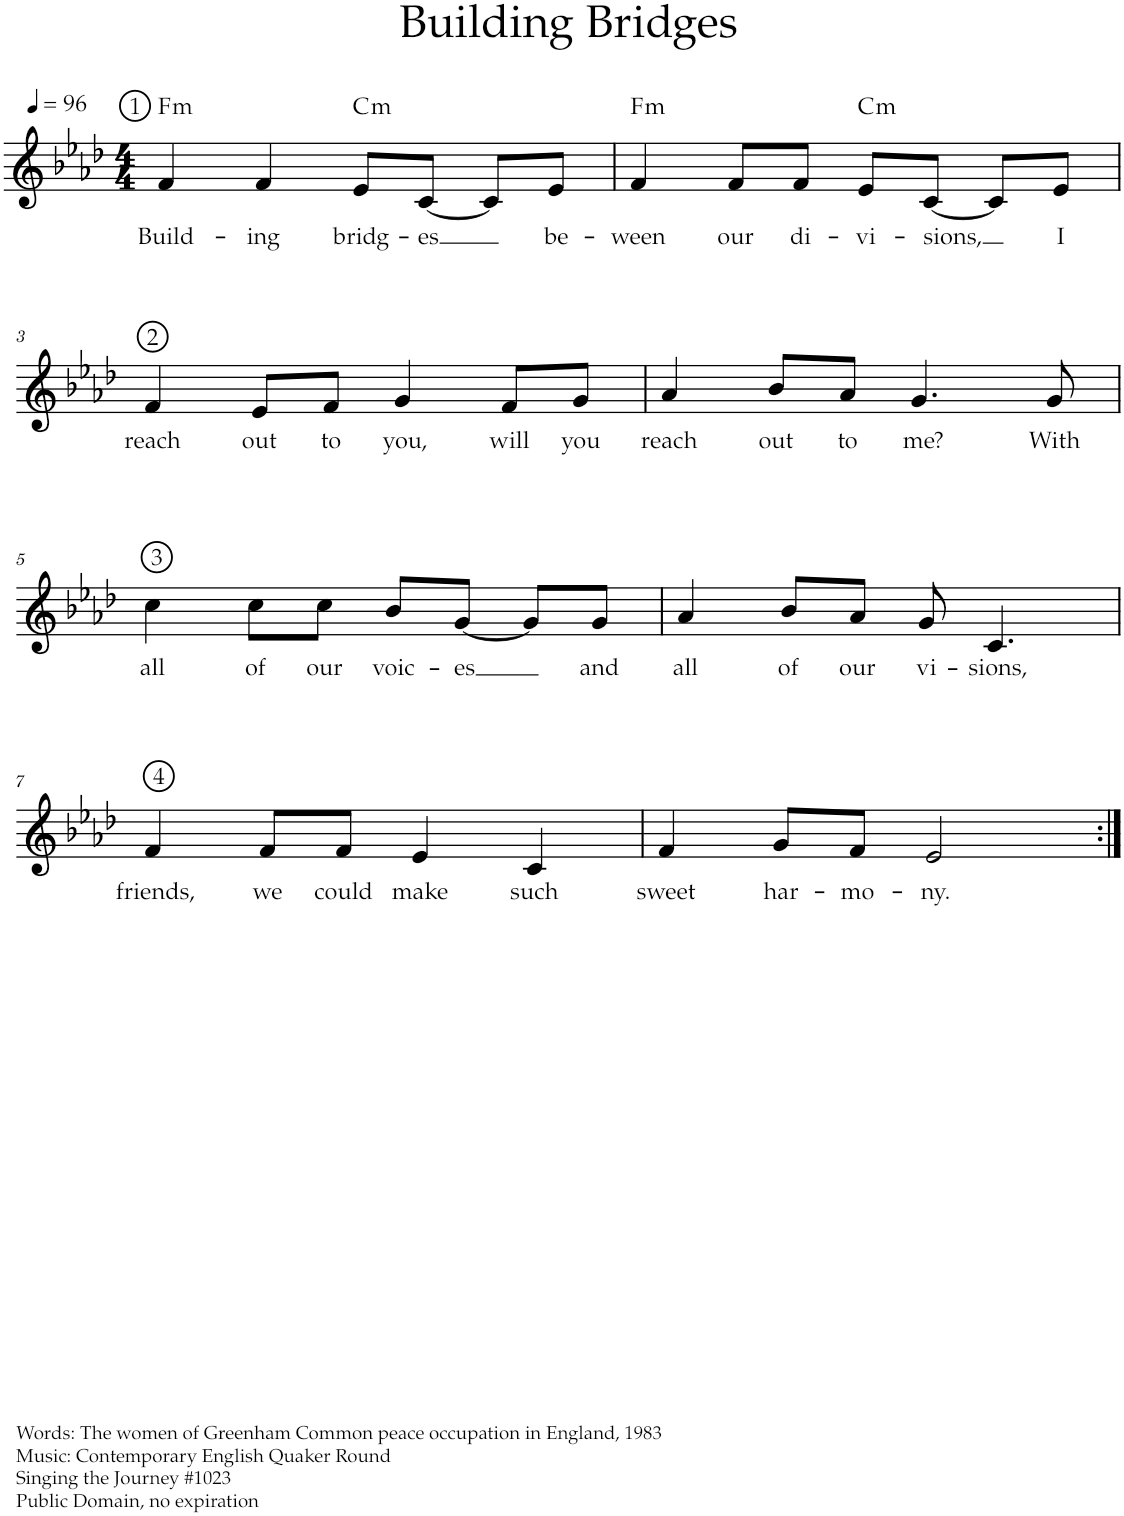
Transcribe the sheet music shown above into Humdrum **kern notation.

**kern	**text	**harte
*part1	*part1	*part1
*staff1	*staff1	*
*I"Piano	*	*
*I'Pno.	*	*
*clefG2	*	*
*k[b-e-a-d-]	*	*
*M4/4	*	*
*MM96	*	*
!!LO:REH:place=s1:a:cj:enc=circle:t=1
=1	=1	=1
!	!LO:LY:b	!LO:H:kt=m
4f/	Build-	F:min
!	!LO:LY:b	!
4f/	-ing	.
!	!LO:LY:b	!LO:H:kt=m
8e-/L	bridg-	C:min
!	!LO:LY:b	!
[<8c/J	-es	.
8c/L]	.	.
!	!LO:LY:b	!
8e-/J	be-	.
=2	=2	=2
!	!LO:LY:b	!LO:H:kt=m
4f/	-ween	F:min
!	!LO:LY:b	!
8f/L	our	.
!	!LO:LY:b	!
8f/J	di-	.
!	!LO:LY:b	!LO:H:kt=m
8e-/L	-vi-	C:min
!	!LO:LY:b	!
[<8c/J	-sions,	.
8c/L]	.	.
!	!LO:LY:b	!
8e-/J	I	.
!!LO:LB:g=z
!!LO:REH:place=s1:a:cj:enc=circle:t=2
=3	=3	=3
!	!LO:LY:b	!
4f/	reach	.
!	!LO:LY:b	!
8e-/L	out	.
!	!LO:LY:b	!
8f/J	to	.
!	!LO:LY:b	!
4g/	you,	.
!	!LO:LY:b	!
8f/L	will	.
!	!LO:LY:b	!
8g/J	you	.
=4	=4	=4
!	!LO:LY:b	!
4a-/	reach	.
!	!LO:LY:b	!
8b-/L	out	.
!	!LO:LY:b	!
8a-/J	to	.
!	!LO:LY:b	!
4.g/	me?	.
!	!LO:LY:b	!
8g/	With	.
!!LO:LB:g=z
!!LO:REH:place=s1:a:cj:enc=circle:t=3
=5	=5	=5
!	!LO:LY:b	!
4cc\	all	.
!	!LO:LY:b	!
8cc\L	of	.
!	!LO:LY:b	!
8cc\J	our	.
!	!LO:LY:b	!
8b-/L	voic-	.
!	!LO:LY:b	!
[<8g/J	-es	.
8g/L]	.	.
!	!LO:LY:b	!
8g/J	and	.
=6	=6	=6
!	!LO:LY:b	!
4a-/	all	.
!	!LO:LY:b	!
8b-/L	of	.
!	!LO:LY:b	!
8a-/J	our	.
!	!LO:LY:b	!
8g/	vi-	.
!	!LO:LY:b	!
4.c/	-sions,	.
!!LO:LB:g=z
!!LO:REH:place=s1:a:cj:enc=circle:t=4
=7	=7	=7
!	!LO:LY:b	!
4f/	friends,	.
!	!LO:LY:b	!
8f/L	we	.
!	!LO:LY:b	!
8f/J	could	.
!	!LO:LY:b	!
4e-/	make	.
!	!LO:LY:b	!
4c/	such	.
=8	=8	=8
!	!LO:LY:b	!
4f/	sweet	.
!	!LO:LY:b	!
8g/L	har-	.
!	!LO:LY:b	!
8f/J	-mo-	.
!	!LO:LY:b	!
2e-/	-ny.	.
=:|!	=:|!	=:|!
*-	*-	*-
